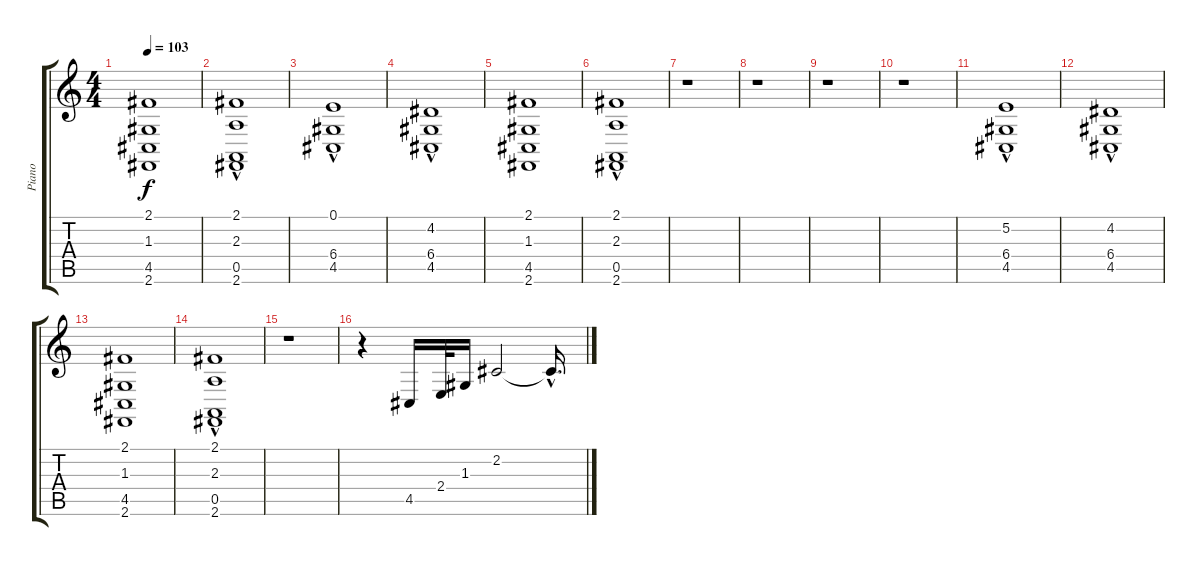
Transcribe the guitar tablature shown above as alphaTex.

\track ("Piano" "Piano") {instrument electricpiano2}
\staff {score tabs}
\tuning (E4 B3 G3 D3 A2 E2) {hide}
\ts (4 4)
\tempo 103
\clef g2
\ks c
(2.1 1.3 4.5 2.6).1{dy f} |
(2.1{hac} 2.3 0.5{hac} 2.6).1 |
(0.1 6.4 4.5{hac}).1 |
(4.2 6.4{hac} 4.5).1 |
(2.1 1.3 4.5 2.6).1 |
(2.1{hac} 2.3 0.5{hac} 2.6).1 |
r.1 |
r.1 |
r.1 |
r.1 |
(5.2 6.4 4.5{hac}).1 |
(4.2 6.4{hac} 4.5).1 |
(2.1 1.3 4.5 2.6).1 |
(2.1{hac} 2.3 0.5{hac} 2.6).1 |
r.1 |
r.4 4.5.16 2.4.32 1.3.16 2.2.2 2.2{hac t}.16{d}
